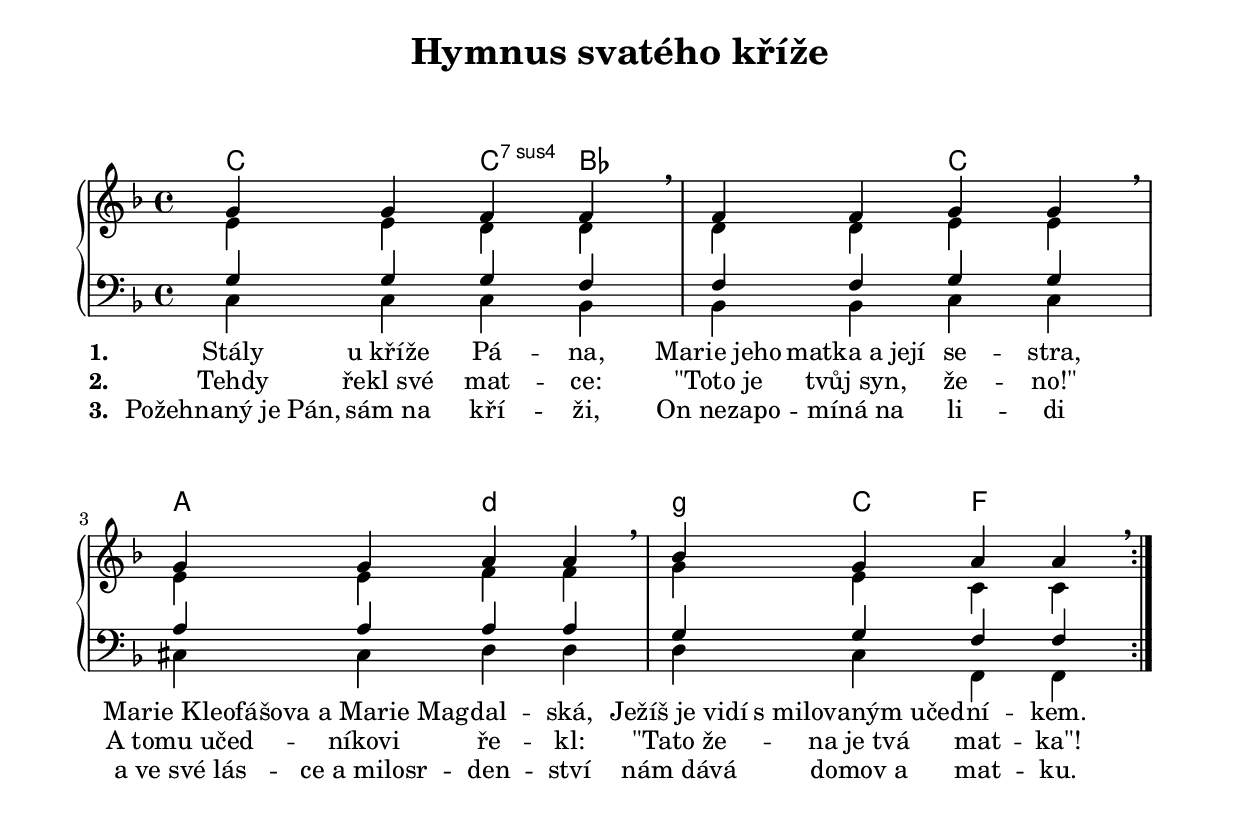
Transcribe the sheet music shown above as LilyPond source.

\version "2.18.2"

\include "../common-includes/macros.ly"
\include "../common-includes/paper.ly"

%\version "2.18.2"

hymnus_sv_krize_melodie_prava = \relative c' {
	\key f \major
	\clef treble
	\language "deutsch"
	\time 4/4
	
	<<
	  
	\new Voice = "hlavni" {
	\voiceOne
	g'4 g4 f4 f4 \breathe |
	f4 f4 g4 g4 \breathe |
	g4 g4 a4 a4 \breathe |
	b4 g4 a4 a4 \breathe
	}
	
	\new Voice {
	\voiceTwo
	e4 e4 d4 d4 \breathe |
	d4 d4 e4 e4 \breathe |
	e4 e4 f4 f4 \breathe |
	g4 e4 c4 c4 \breathe
	}
	
	>>
		
	\bar ":|."
}

hymnus_sv_krize_melodie_leva = \relative c {
	\key f \major
	\clef bass
	\language "deutsch"
	\time 4/4
	
	<<
	  
	\new Voice = "hlavni" {
	\voiceOne
	g'4 g4 g4 f4 |
	f4 f4 g4 g4 |
	a4 a4 a4 a4 |
	g4 g4 f4 f4
	}
	
	\new Voice {
	\voiceTwo
	c4 c4 c4 b4 |
	b4 b4 c4 c4 |
	cis4 cis4 d4 d4 |
	d4 c4 f,4 f4
	}
	
	>>
	
	\bar ":|."
}


hymnus_sv_krize_akordy = \relative c' \chordmode {
	\semiGermanChords
	\set chordNameLowercaseMinor = ##t
	c2 c4:7sus4 b4 |
	s2 c2 |
	a2 d2:m |
	g4:m c4 f2
}


hymnus_sv_krize_slova_a = \lyricmode {
	\set stanza = "1. "
	Stály4 "u kříže"4 Pá4 -- na,4
	"Marie jeho"4 "matka a její"4 se4 -- stra,4
	"Marie Kleofá"4 -- "šova a Marie Mag"4 -- dal4 -- ská,4
	"Ježíš je vidí"4 "s milovaným učed"4 -- ní4 -- kem.4
}

hymnus_sv_krize_slova_b = \lyricmode {
	\set stanza = "2. "
	Tehdy4 "řekl své"4 mat4 -- ce:4
	"\"Toto je"4 "tvůj syn,"4 že4 -- "no!\""4
	"A tomu učed"4 -- níkovi4 ře4 -- kl:4
	"\"Tato že"4 -- "na je tvá"4 mat4 -- "ka\"!"4
	
}

hymnus_sv_krize_slova_c = \lyricmode {
	\set stanza = "3. "
	"Požehnaný je Pán,"4 "sám na"4 kří4 -- ži,4
	"On nezapo"4 -- "míná na"4 li4 -- di4
	"a ve své lás"4 -- "ce a milosr"4 -- den4 -- ství4
	"nám dává"4 domov_a4 mat4 -- ku.4
}


hymnus_sv_krize_doprovod = \new PianoStaff <<
	\new ChordNames \hymnus_sv_krize_akordy
	\new Staff \hymnus_sv_krize_melodie_prava
	\new Staff \hymnus_sv_krize_melodie_leva
	\new Lyrics \hymnus_sv_krize_slova_a
	\new Lyrics \hymnus_sv_krize_slova_b
	\new Lyrics \hymnus_sv_krize_slova_c
>>


\book {
	\bookpart {
	\header {
		title = "Hymnus svatého kříže"
		%subtitle = ""
	}
	%\paper {
	%	system-system-spacing.padding = #2.5 % tweaked to fit on one page
	%}
	\markup {
	  \vspace #2
	}
	\score {
		\hymnus_sv_krize_doprovod
	}
}

}
